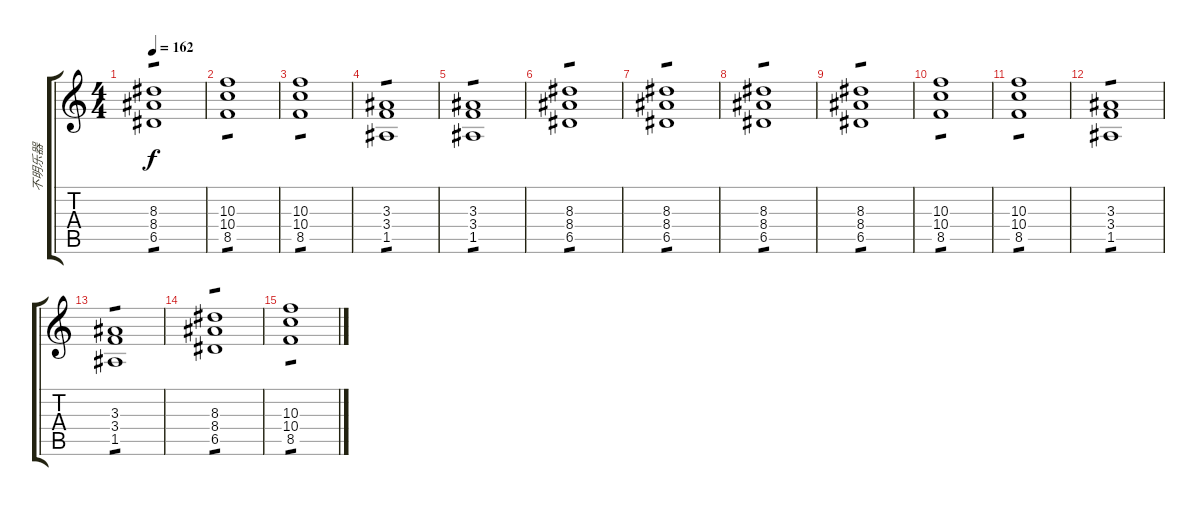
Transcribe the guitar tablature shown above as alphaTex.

\track ("不明乐器" "不明乐器") {instrument overdrivenguitar}
\staff {score tabs}
\tuning (E4 B3 G3 D3 A2 E2) {hide}
\ts (4 4)
\tempo 162
\clef g2
\ks c
(8.3 8.4 6.5).1{tp 1 dy f} |
(10.3 10.4 8.5).1{tp 1} |
(10.3 10.4 8.5).1{tp 1} |
(3.3 3.4 1.5).1{tp 1} |
(3.3 3.4 1.5).1{tp 1} |
(8.3 8.4 6.5).1{tp 1} |
(8.3 8.4 6.5).1{tp 1} |
(8.3 8.4 6.5).1{tp 1} |
(8.3 8.4 6.5).1{tp 1} |
(10.3 10.4 8.5).1{tp 1} |
(10.3 10.4 8.5).1{tp 1} |
(3.3 3.4 1.5).1{tp 1} |
(3.3 3.4 1.5).1{tp 1} |
(8.3 8.4 6.5).1{tp 1} |
(10.3 10.4 8.5).1{tp 1}
